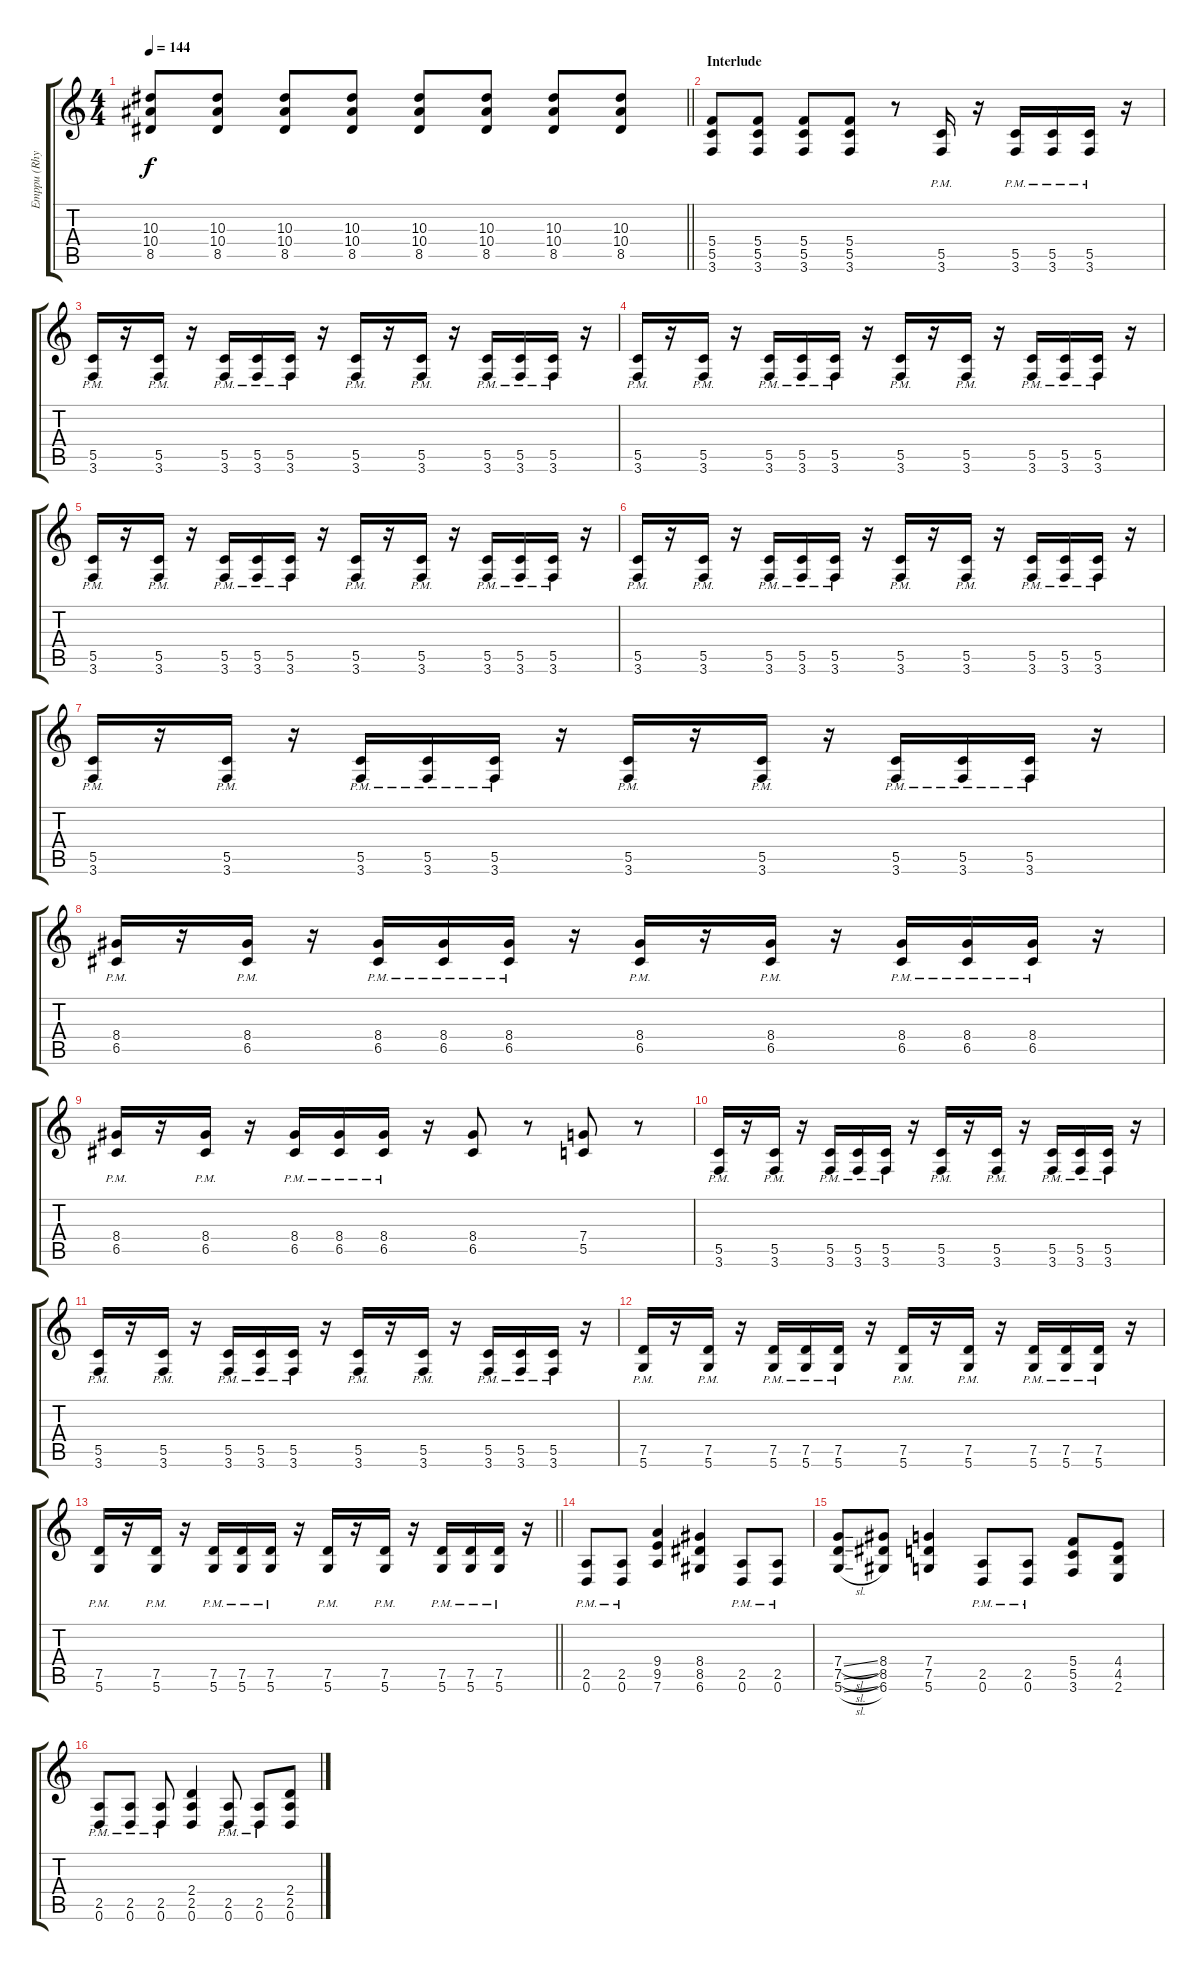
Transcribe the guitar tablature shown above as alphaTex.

\track ("Emppu (Rhytm)" "Emppu (Rhy") {instrument overdrivenguitar}
\staff {score tabs}
\tuning (D4 A3 F3 C3 G2 D2) {hide}
\ts (4 4)
\tempo 144
\clef g2
\barLineRight lightlight
\ks c
(10.3 10.4 8.5).8{dy f} (10.3 10.4 8.5).8 (10.3 10.4 8.5).8 (10.3 10.4 8.5).8 (10.3 10.4 8.5).8 (10.3 10.4 8.5).8 (10.3 10.4 8.5).8 (10.3 10.4 8.5).8 |
\section ("" "Interlude")
(5.4 5.5 3.6).8 (5.4 5.5 3.6).8 (5.4 5.5 3.6).8 (5.4 5.5 3.6).8 r.8 (5.5{pm} 3.6{pm}).16 r.16 (5.5{pm} 3.6{pm}).16 (5.5{pm} 3.6{pm}).16 (5.5{pm} 3.6{pm}).16 r.16 |
(5.5{pm} 3.6{pm}).16 r.16 (5.5{pm} 3.6{pm}).16 r.16 (5.5{pm} 3.6{pm}).16 (5.5{pm} 3.6{pm}).16 (5.5{pm} 3.6{pm}).16 r.16 (5.5{pm} 3.6{pm}).16 r.16 (5.5{pm} 3.6{pm}).16 r.16 (5.5{pm} 3.6{pm}).16 (5.5{pm} 3.6{pm}).16 (5.5{pm} 3.6{pm}).16 r.16 |
(5.5{pm} 3.6{pm}).16 r.16 (5.5{pm} 3.6{pm}).16 r.16 (5.5{pm} 3.6{pm}).16 (5.5{pm} 3.6{pm}).16 (5.5{pm} 3.6{pm}).16 r.16 (5.5{pm} 3.6{pm}).16 r.16 (5.5{pm} 3.6{pm}).16 r.16 (5.5{pm} 3.6{pm}).16 (5.5{pm} 3.6{pm}).16 (5.5{pm} 3.6{pm}).16 r.16 |
(5.5{pm} 3.6{pm}).16 r.16 (5.5{pm} 3.6{pm}).16 r.16 (5.5{pm} 3.6{pm}).16 (5.5{pm} 3.6{pm}).16 (5.5{pm} 3.6{pm}).16 r.16 (5.5{pm} 3.6{pm}).16 r.16 (5.5{pm} 3.6{pm}).16 r.16 (5.5{pm} 3.6{pm}).16 (5.5{pm} 3.6{pm}).16 (5.5{pm} 3.6{pm}).16 r.16 |
(5.5{pm} 3.6{pm}).16 r.16 (5.5{pm} 3.6{pm}).16 r.16 (5.5{pm} 3.6{pm}).16 (5.5{pm} 3.6{pm}).16 (5.5{pm} 3.6{pm}).16 r.16 (5.5{pm} 3.6{pm}).16 r.16 (5.5{pm} 3.6{pm}).16 r.16 (5.5{pm} 3.6{pm}).16 (5.5{pm} 3.6{pm}).16 (5.5{pm} 3.6{pm}).16 r.16 |
(5.5{pm} 3.6{pm}).16 r.16 (5.5{pm} 3.6{pm}).16 r.16 (5.5{pm} 3.6{pm}).16 (5.5{pm} 3.6{pm}).16 (5.5{pm} 3.6{pm}).16 r.16 (5.5{pm} 3.6{pm}).16 r.16 (5.5{pm} 3.6{pm}).16 r.16 (5.5{pm} 3.6{pm}).16 (5.5{pm} 3.6{pm}).16 (5.5{pm} 3.6{pm}).16 r.16 |
(8.4{pm} 6.5{pm}).16 r.16 (8.4{pm} 6.5{pm}).16 r.16 (8.4{pm} 6.5{pm}).16 (8.4{pm} 6.5{pm}).16 (8.4{pm} 6.5{pm}).16 r.16 (8.4{pm} 6.5{pm}).16 r.16 (8.4{pm} 6.5{pm}).16 r.16 (8.4{pm} 6.5{pm}).16 (8.4{pm} 6.5{pm}).16 (8.4{pm} 6.5{pm}).16 r.16 |
(8.4{pm} 6.5{pm}).16 r.16 (8.4{pm} 6.5{pm}).16 r.16 (8.4{pm} 6.5{pm}).16 (8.4{pm} 6.5{pm}).16 (8.4{pm} 6.5{pm}).16 r.16 (8.4 6.5).8 r.8 (7.4 5.5).8 r.8 |
(5.5{pm} 3.6{pm}).16 r.16 (5.5{pm} 3.6{pm}).16 r.16 (5.5{pm} 3.6{pm}).16 (5.5{pm} 3.6{pm}).16 (5.5{pm} 3.6{pm}).16 r.16 (5.5{pm} 3.6{pm}).16 r.16 (5.5{pm} 3.6{pm}).16 r.16 (5.5{pm} 3.6{pm}).16 (5.5{pm} 3.6{pm}).16 (5.5{pm} 3.6{pm}).16 r.16 |
(5.5{pm} 3.6{pm}).16 r.16 (5.5{pm} 3.6{pm}).16 r.16 (5.5{pm} 3.6{pm}).16 (5.5{pm} 3.6{pm}).16 (5.5{pm} 3.6{pm}).16 r.16 (5.5{pm} 3.6{pm}).16 r.16 (5.5{pm} 3.6{pm}).16 r.16 (5.5{pm} 3.6{pm}).16 (5.5{pm} 3.6{pm}).16 (5.5{pm} 3.6{pm}).16 r.16 |
(7.5{pm} 5.6{pm}).16 r.16 (7.5{pm} 5.6{pm}).16 r.16 (7.5{pm} 5.6{pm}).16 (7.5{pm} 5.6{pm}).16 (7.5{pm} 5.6{pm}).16 r.16 (7.5{pm} 5.6{pm}).16 r.16 (7.5{pm} 5.6{pm}).16 r.16 (7.5{pm} 5.6{pm}).16 (7.5{pm} 5.6{pm}).16 (7.5{pm} 5.6{pm}).16 r.16 |
\barLineRight lightlight
(7.5{pm} 5.6{pm}).16 r.16 (7.5{pm} 5.6{pm}).16 r.16 (7.5{pm} 5.6{pm}).16 (7.5{pm} 5.6{pm}).16 (7.5{pm} 5.6{pm}).16 r.16 (7.5{pm} 5.6{pm}).16 r.16 (7.5{pm} 5.6{pm}).16 r.16 (7.5{pm} 5.6{pm}).16 (7.5{pm} 5.6{pm}).16 (7.5{pm} 5.6{pm}).16 r.16 |
(2.5{pm} 0.6{pm}).8 (2.5{pm} 0.6{pm}).8 (9.4 9.5 7.6).4 (8.4 8.5 6.6).4 (2.5{pm} 0.6{pm}).8 (2.5{pm} 0.6{pm}).8 |
(7.4{sl} 7.5{sl} 5.6{sl}).8 (8.4 8.5 6.6).8 (7.4 7.5 5.6).4 (2.5{pm} 0.6{pm}).8 (2.5{pm} 0.6{pm}).8 (5.4 5.5 3.6).8 (4.4 4.5 2.6).8 |
(2.5{pm} 0.6{pm}).8 (2.5{pm} 0.6{pm}).8 (2.5{pm} 0.6{pm}).8 (2.4 2.5 0.6).4 (2.5{pm} 0.6{pm}).8 (2.5{pm} 0.6{pm}).8 (2.4 2.5 0.6).8
